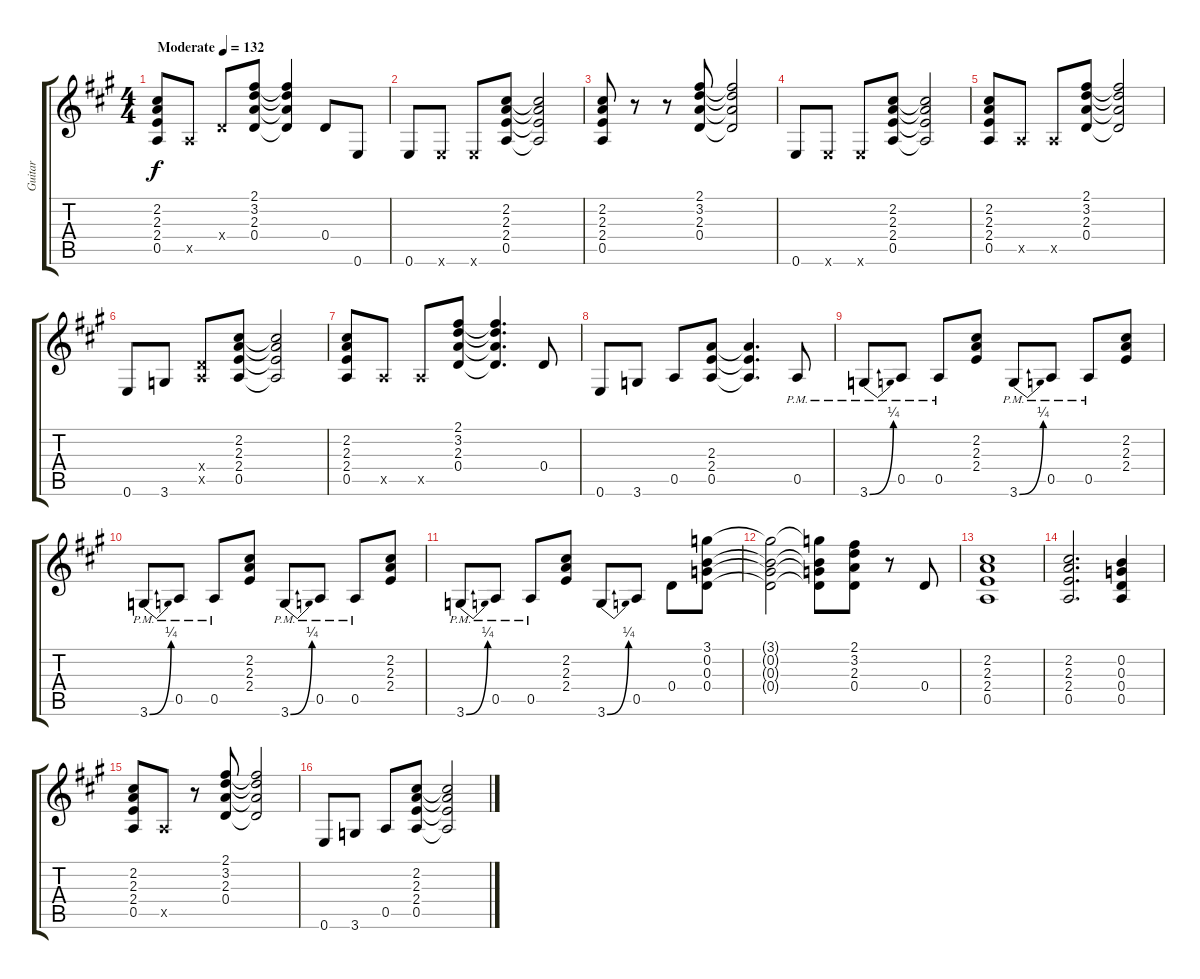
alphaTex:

\track ("Guitar" "Guitar") {instrument distortionguitar}
\staff {score tabs}
\tuning (E4 B3 G3 D3 A2 E2) {hide}
\ts (4 4)
\tempo (132 "Moderate")
\clef g2
\ks a
(2.2 2.3 2.4 0.5).8{dy f instrument distortionguitar} 0.5{x}.8 0.4{x}.8 (2.1 3.2 2.3 0.4).8 (2.1{t} 3.2{t} 2.3{t} 0.4{t}).4 0.4.8 0.6.8 |
0.6.8 0.6{x}.8 0.6{x}.8 (2.2 2.3 2.4 0.5).8 (2.2{t} 2.3{t} 2.4{t} 0.5{t}).2 |
(2.2 2.3 2.4 0.5).8 r.8 r.8 (2.1 3.2 2.3 0.4).8 (2.1{t} 3.2{t} 2.3{t} 0.4{t}).2 |
0.6.8 0.6{x}.8 0.6{x}.8 (2.2 2.3 2.4 0.5).8 (2.2{t} 2.3{t} 2.4{t} 0.5{t}).2 |
(2.2 2.3 2.4 0.5).8 0.5{x}.8 0.5{x}.8 (2.1 3.2 2.3 0.4).8 (2.1{t} 3.2{t} 2.3{t} 0.4{t}).2 |
0.6.8 3.6.8 (0.4{x} 0.5{x}).8 (2.2 2.3 2.4 0.5).8 (2.2{t} 2.3{t} 2.4{t} 0.5{t}).2 |
(2.2 2.3 2.4 0.5).8 0.5{x}.8 0.5{x}.8 (2.1 3.2 2.3 0.4).8 (2.1{t} 3.2{t} 2.3{t} 0.4{t}).4{d} 0.4.8 |
0.6.8 3.6.8 0.5.8 (2.3 2.4 0.5).8 (2.3{t} 2.4{t} 0.5{t}).4{d} 0.5{pm}.8 |
3.6{be (bend 0 0 60 1) pm}.8 0.5{pm}.8 0.5{pm}.8 (2.2 2.3 2.4).8 3.6{be (bend 0 0 60 1) pm}.8 0.5{pm}.8 0.5{pm}.8 (2.2 2.3 2.4).8 |
3.6{be (bend 0 0 60 1) pm}.8 0.5{pm}.8 0.5{pm}.8 (2.2 2.3 2.4).8 3.6{be (bend 0 0 60 1) pm}.8 0.5{pm}.8 0.5{pm}.8 (2.2 2.3 2.4).8 |
3.6{be (bend 0 0 60 1) pm}.8 0.5{pm}.8 0.5{pm}.8 (2.2 2.3 2.4).8 3.6{be (bend 0 0 60 1)}.8 0.5.8 0.4.8 (3.1 0.2 0.3 0.4).8 |
(3.1{t} 0.2{t} 0.3{t} 0.4{t}).2 (3.1{t} 0.2{t} 0.3{t} 0.4{t}).8 (2.1 3.2 2.3 0.4).8 r.8 0.4.8 |
(2.2 2.3 2.4 0.5).1 |
(2.2 2.3 2.4 0.5).2{d} (0.2 0.3 0.4 0.5).4 |
(2.2 2.3 2.4 0.5).8 0.5{x}.8 r.8 (2.1 3.2 2.3 0.4).8 (2.1{t} 3.2{t} 2.3{t} 0.4{t}).2 |
0.6.8 3.6.8 0.5.8 (2.2 2.3 2.4 0.5).8 (2.2{t} 2.3{t} 2.4{t} 0.5{t}).2
